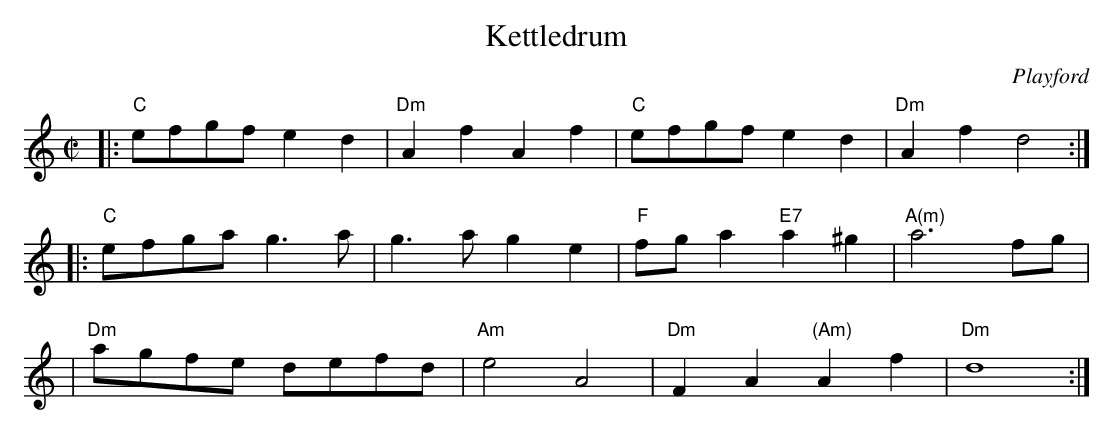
X:1
T: Kettledrum
O: Playford
M: C|
L: 1/8
K: Ddor
|: "C"efgf e2d2 | "Dm"A2f2 A2f2 | "C"efgf e2d2 | "Dm"A2f2 d4 :|
|: "C"efga g3a | g3a g2e2 | "F"fga2 "E7"a2^g2 | "A(m)"a6 fg |
|  "Dm"agfe defd | "Am"e4 A4 | "Dm"F2A2 "(Am)"A2f2 | "Dm"d8 :|
